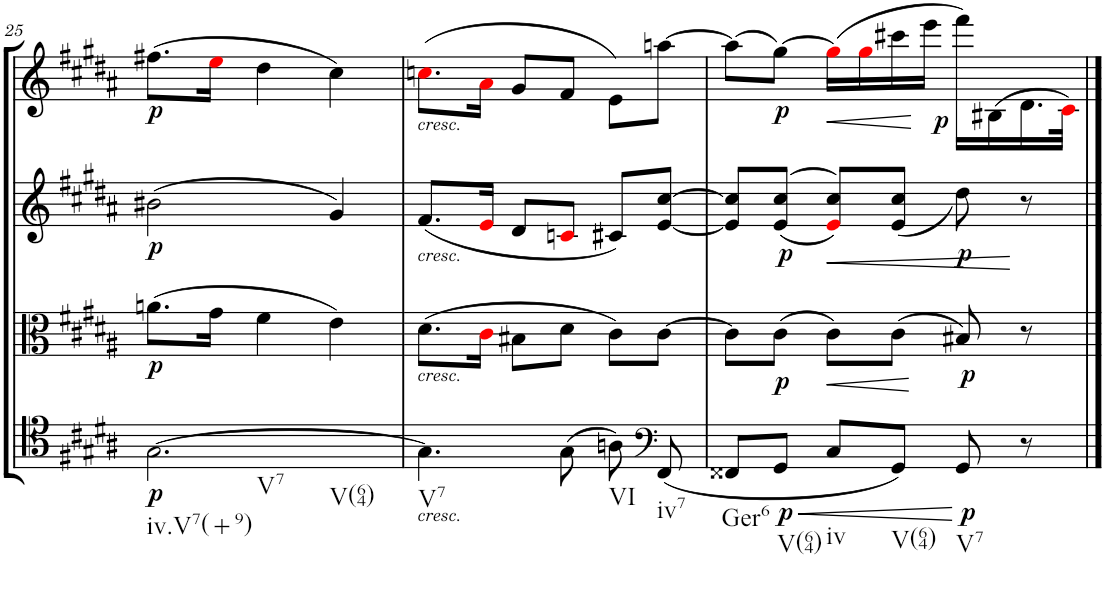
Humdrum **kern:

**kern	**dynam	**kern	**dynam	**kern	**dynam	**kern	**dynam
*part4	*part4	*part3	*part3	*part2	*part2	*part1	*part1
*staff4	*staff4	*staff3	*staff3	*staff2	*staff2	*staff1	*staff1
*I"Cello	*	*I"Viola	*	*I"2nd Violin	*	*I"1st Violin	*
*	*	*I'Vla	*	*I'Vln	*	*I'Vln	*
!!LO:PB:g=z
*clefC4	*	*clefC3	*	*clefG2	*	*clefG2	*
*k[f#c#g#d#a#]	*	*k[f#c#g#d#a#]	*	*k[f#c#g#d#a#]	*	*k[f#c#g#d#a#]	*
*g#:	*	*g#:	*	*g#:	*	*g#:	*
*M3/4	*	*M3/4	*	*M3/4	*	*M3/4	*
=25	=25	=25	=25	=25	=25	=25	=25
!LO:TX:b:t=iv.V7(+9)	!	!	!	!	!	!	!
!LO:TX:b:t=V7	!	!	!	!	!	!	!
!LO:TX:b:t=V(64)	!	!	!	!	!	!	!
!	!LO:DY:b	!	!LO:DY:b	!	!LO:DY:b	!	!LO:DY:b
[2.G#\	p	(8.an\L	p	(2b#X\	p	(8.ff#X\L	p
.	.	16g#\Jk	.	.	.	16eei\Jk	.
.	.	4f#\	.	.	.	4dd#\	.
.	.	4e\)	.	4g#/)	.	4cc#\)	.
=26	=26	=26	=26	=26	=26	=26	=26
!	!	!	!	!	!	!LO:TX:b:i:t=cresc.	!
!	!	!	!	!LO:TX:b:i:t=cresc.	!	!	!
!	!	!LO:TX:b:i:t=cresc.	!	!	!	!	!
!LO:TX:b:i:t=cresc.	!	!	!	!	!	!	!
!LO:TX:b:t=V7	!	!	!	!	!	!	!
4.G#\]	.	(8.d#\L	.	(8.f#/L	.	(8.ccni\L	.
.	.	16c#i\Jk	.	16ei/Jk	.	16a#i\Jk	.
.	.	8B#X\L	.	8d#/L	.	8g#/L	.
(8G#\	.	8d#\J	.	8cni/J	.	8f#/J	.
!LO:TX:b:t=VI	!	!	!	!	!	!	!
8An\)	.	8c#\L)	.	8c#X/L)	.	8e\L)	.
*clefF4	*	*	*	*	*	*	*
!LO:TX:b:t=iv7	!	!	!	!	!	!	!
(8FF#/	.	[8c#\J	.	[8e/ [8cc#/J	.	[8aan\J	.
=27	=27	=27	=27	=27	=27	=27	=27
!LO:TX:b:t=Ger6	!	!	!	!	!	!	!
8FF##X/L	.	8c#\L]	.	8e/] 8cc#/]L	.	(8aa\L]	.
!LO:TX:b:t=V(64)	!	!	!	!	!	!	!
!	!LO:HP:b	!	!	!	!	!	!
!	!LO:DY:n=1:b	!	!LO:DY:b	!	!LO:DY:b	!	!LO:DY:b
8GG#/J	< p	(8c#\J	p	(>(8e/ 8cc#/J	p	[8gg#\J)	p
!LO:TX:b:t=iv	!	!	!	!	!	!	!
!	!	!	!LO:HP:b	!	!LO:HP:b	!	!LO:HP:b
8C#/L	.	8c#\L)	<	8ei/ 8cc#/L))	<	(16gg#i\LL]	<
.	.	.	.	.	.	16gg#i\	.
!LO:TX:b:t=V(64)	!	!	!	!	!	!	!
8GG#/J)	.	(8c#\J	.	(<8e/ 8cc#/J	.	16ccc#X\	.
.	.	.	.	.	.	16eee\JJ	.
!LO:TX:b:t=V7	!	!	!	!	!	!	!
!	!LO:DY:n=2:b	!	!LO:DY:b	!	!LO:DY:b	!	!LO:DY:n=1:b
8GG#/	[ p	8B#X/)	p	8dd#\)	p	16fff#\LL)	[ p
.	.	.	.	.	.	(16B#X\	.
8r	.	8r	[	8r	[	16.d#\	.
.	.	.	.	.	.	32c#i\JJk)	.
==	==	==	==	==	==	==	==
*-	*-	*-	*-	*-	*-	*-	*-
